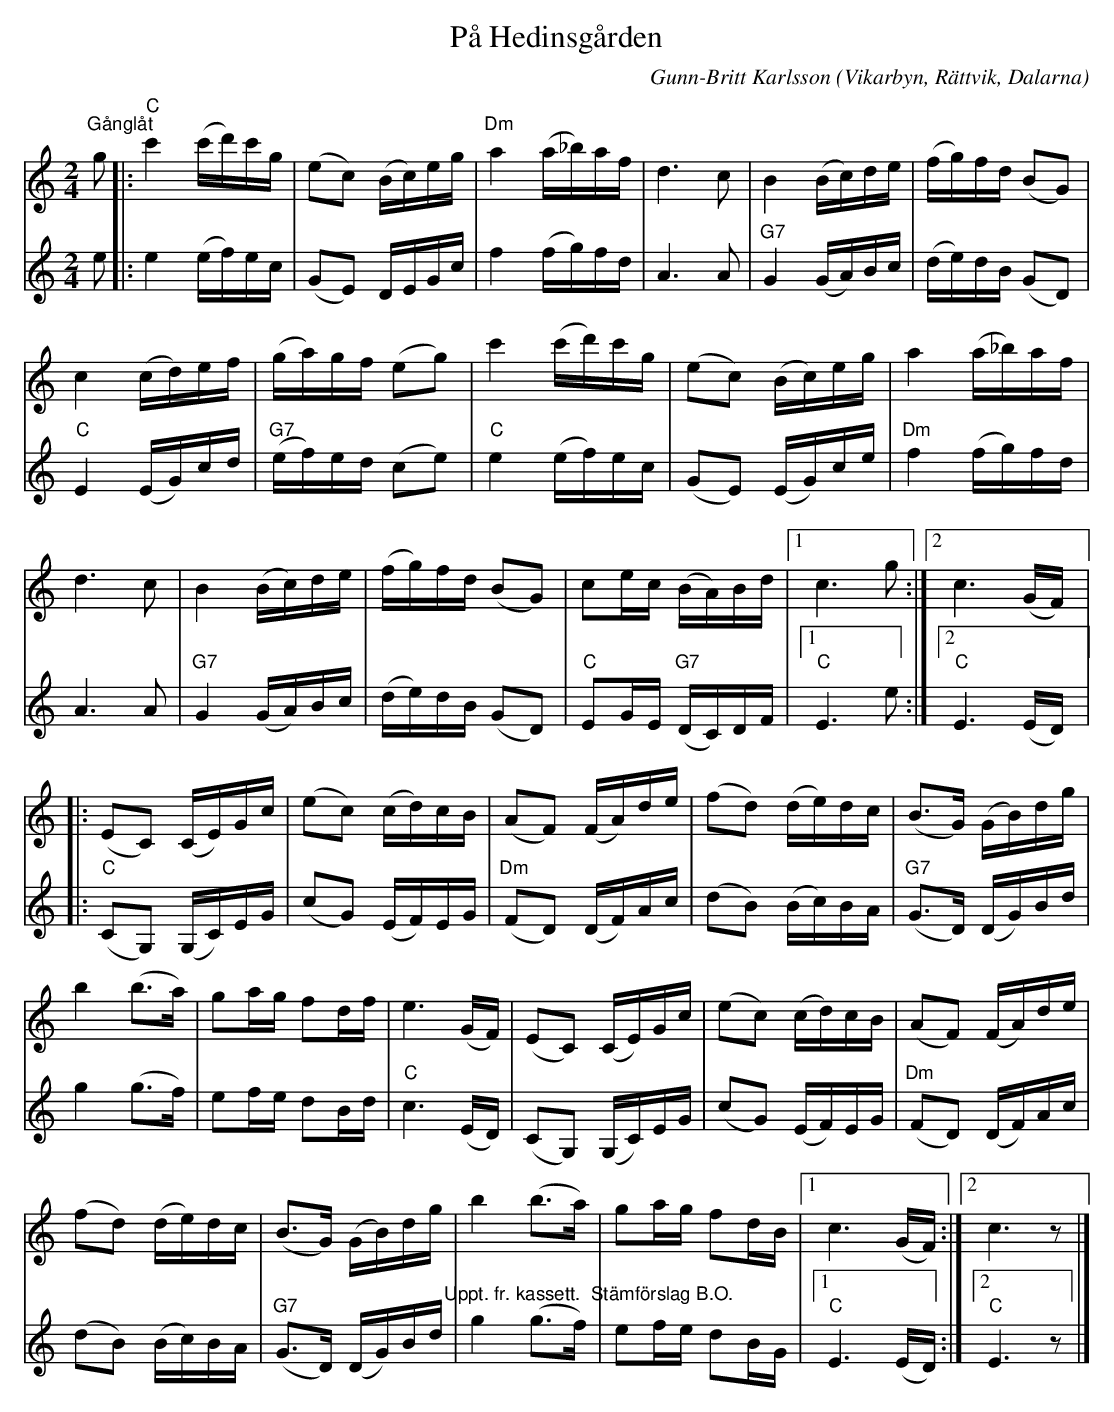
X:1
T:På Hedinsgården
C:Gunn-Britt Karlsson
O:Vikarbyn, Rättvik, Dalarna
L:1/16
M:2/4
K:C
V:1
"^Gånglåt" g2 |:"C" c'4 (c'd')c'g | (e2c2) (Bc)eg |"Dm" a4 (a_b)af | d6 c2 | B4 (Bc)de | (fg)fd (B2G2) |
c4 (cd)ef | (ga)gf (e2g2) | c'4 (c'd')c'g | (e2c2) (Bc)eg | a4 (a_b)af |
d6 c2 | B4 (Bc)de | (fg)fd (B2G2) | c2ec (BA)Bd |1 c6 g2 :|2 c6 (GF) |:
(E2C2) (CE)Gc | (e2c2) (cd)cB | (A2F2) (FA)de | (f2d2) (de)dc | (B2>G2) (GB)dg |
b4 (b2>a2) | g2ag f2df | e6 (GF) | (E2C2) (CE)Gc | (e2c2) (cd)cB | (A2F2) (FA)de |
(f2d2) (de)dc | (B2>G2) (GB)dg | b4 (b2>a2) | g2ag f2dB |1 c6 (GF) :|2 c6 z2 |]
V:2
e2 |: e4 (ef)ec | (G2E2) DEGc | f4 (fg)fd | A6 A2 |"G7" G4 (GA)Bc | (de)dB (G2D2) |
"C" E4 (EG)cd |"G7" (ef)ed (c2e2) |"C" e4 (ef)ec | (G2E2) (EG)ce |"Dm" f4 (fg)fd |
A6 A2 | "G7" G4 (GA)Bc | (de)dB (G2D2) |"C" E2GE"G7" (DC)DF |1"C" E6 e2 :|2"C" E6 (ED) |:
"C" (C2G,2) (G,C)EG | (c2G2) (EF)EG |"Dm" (F2D2) (DF)Ac | (d2B2) (Bc)BA |"G7" (G2>D2) (DG)Bd |
g4 (g2>f2) | e2fe d2Bd |"C" c6 (ED) | (C2G,2) (G,C)EG | (c2G2) (EF)EG |"Dm" (F2D2) (DF)Ac |
(d2B2) (Bc)BA |"G7" (G2>D2) (DG)Bd"^Uppt. fr. kassett.  Stämförslag B.O." | g4 (g2>f2) | e2fe d2BG |1"C" E6 (ED) :|2"C" E6 z2 |]
